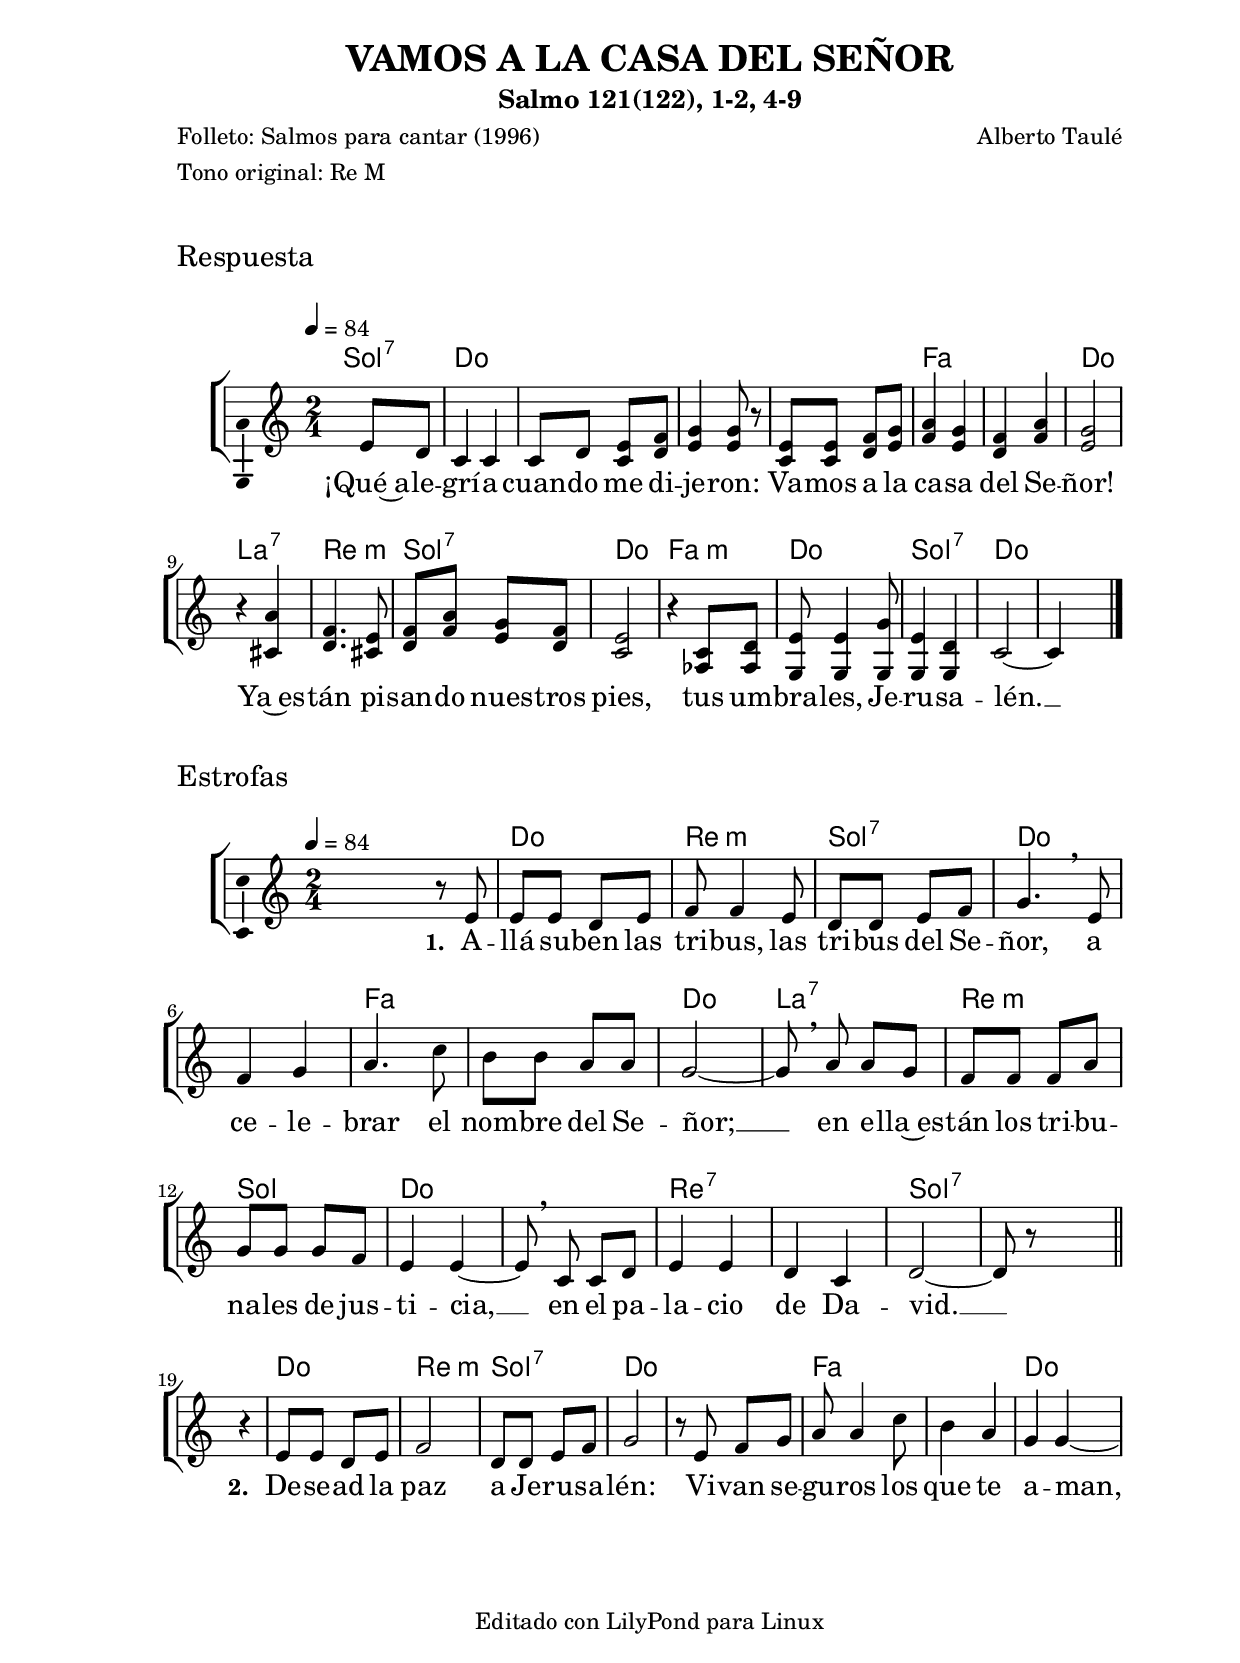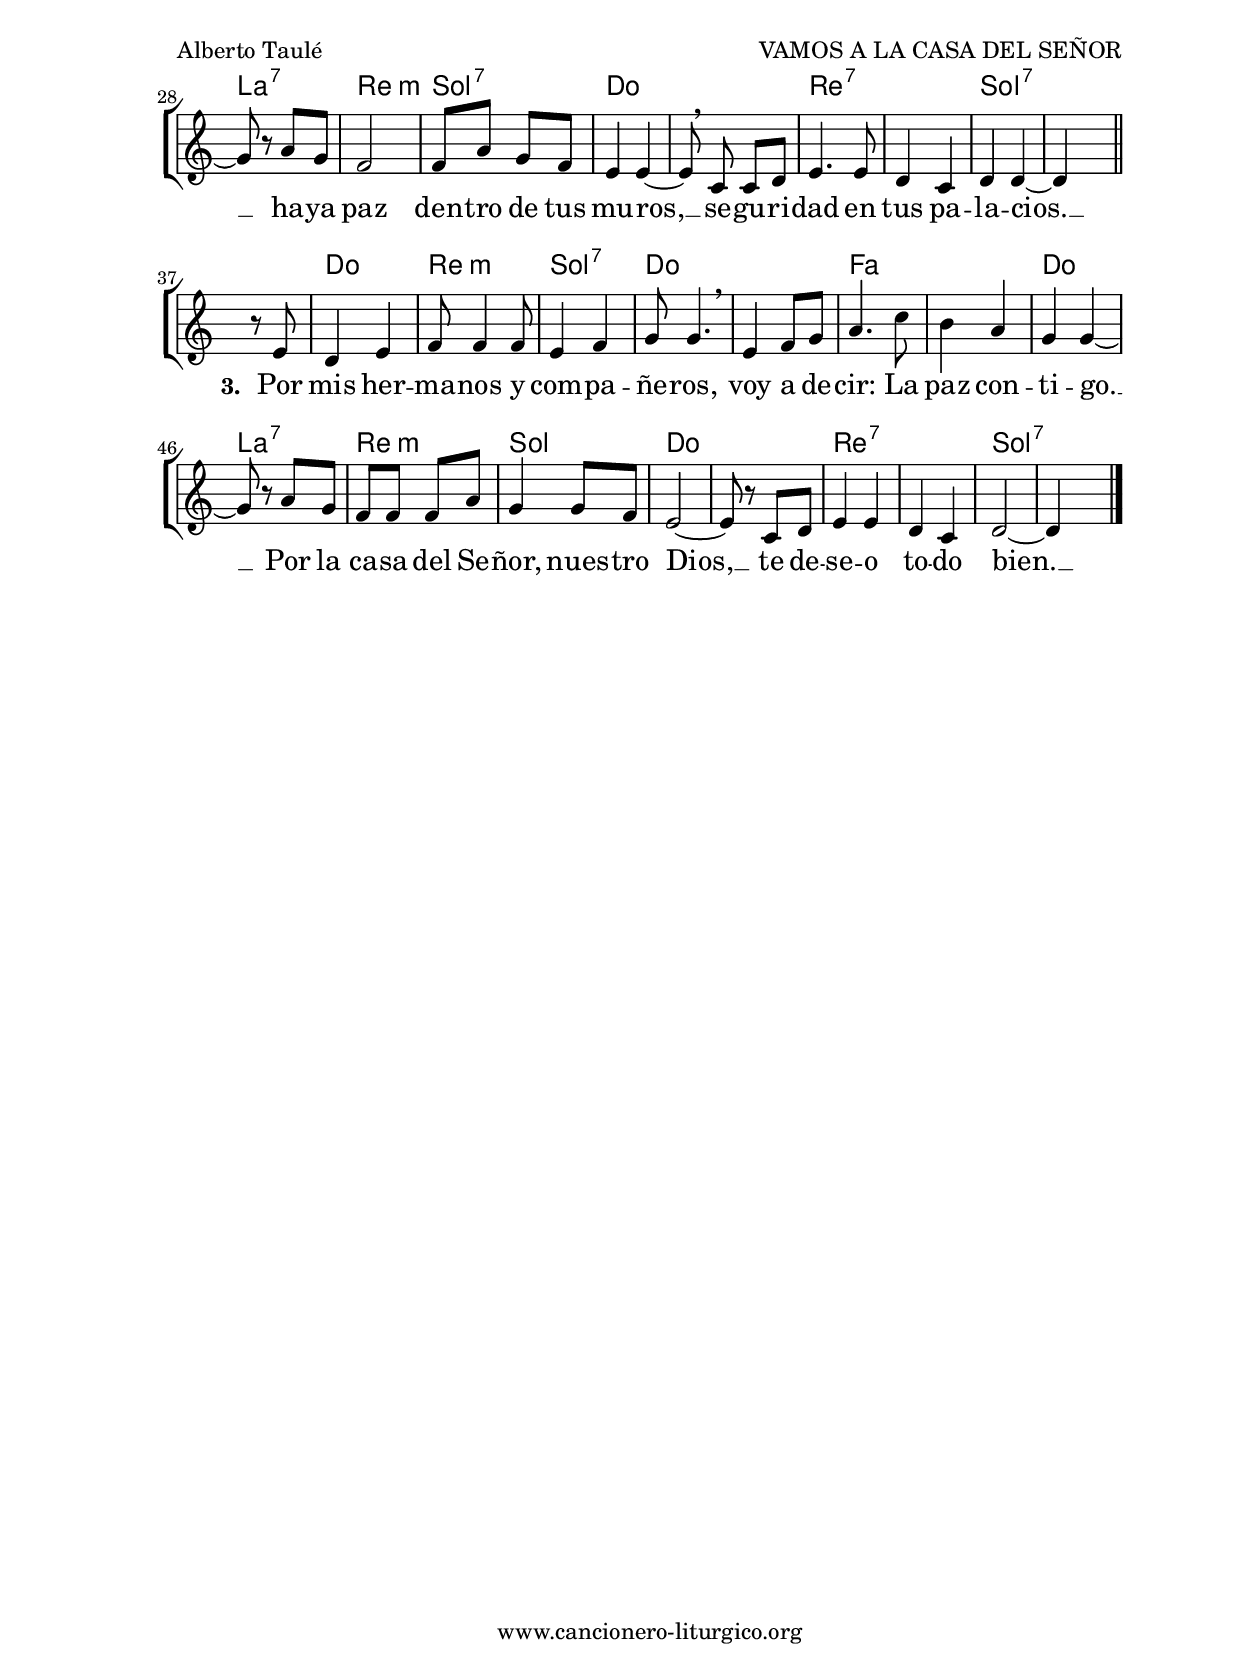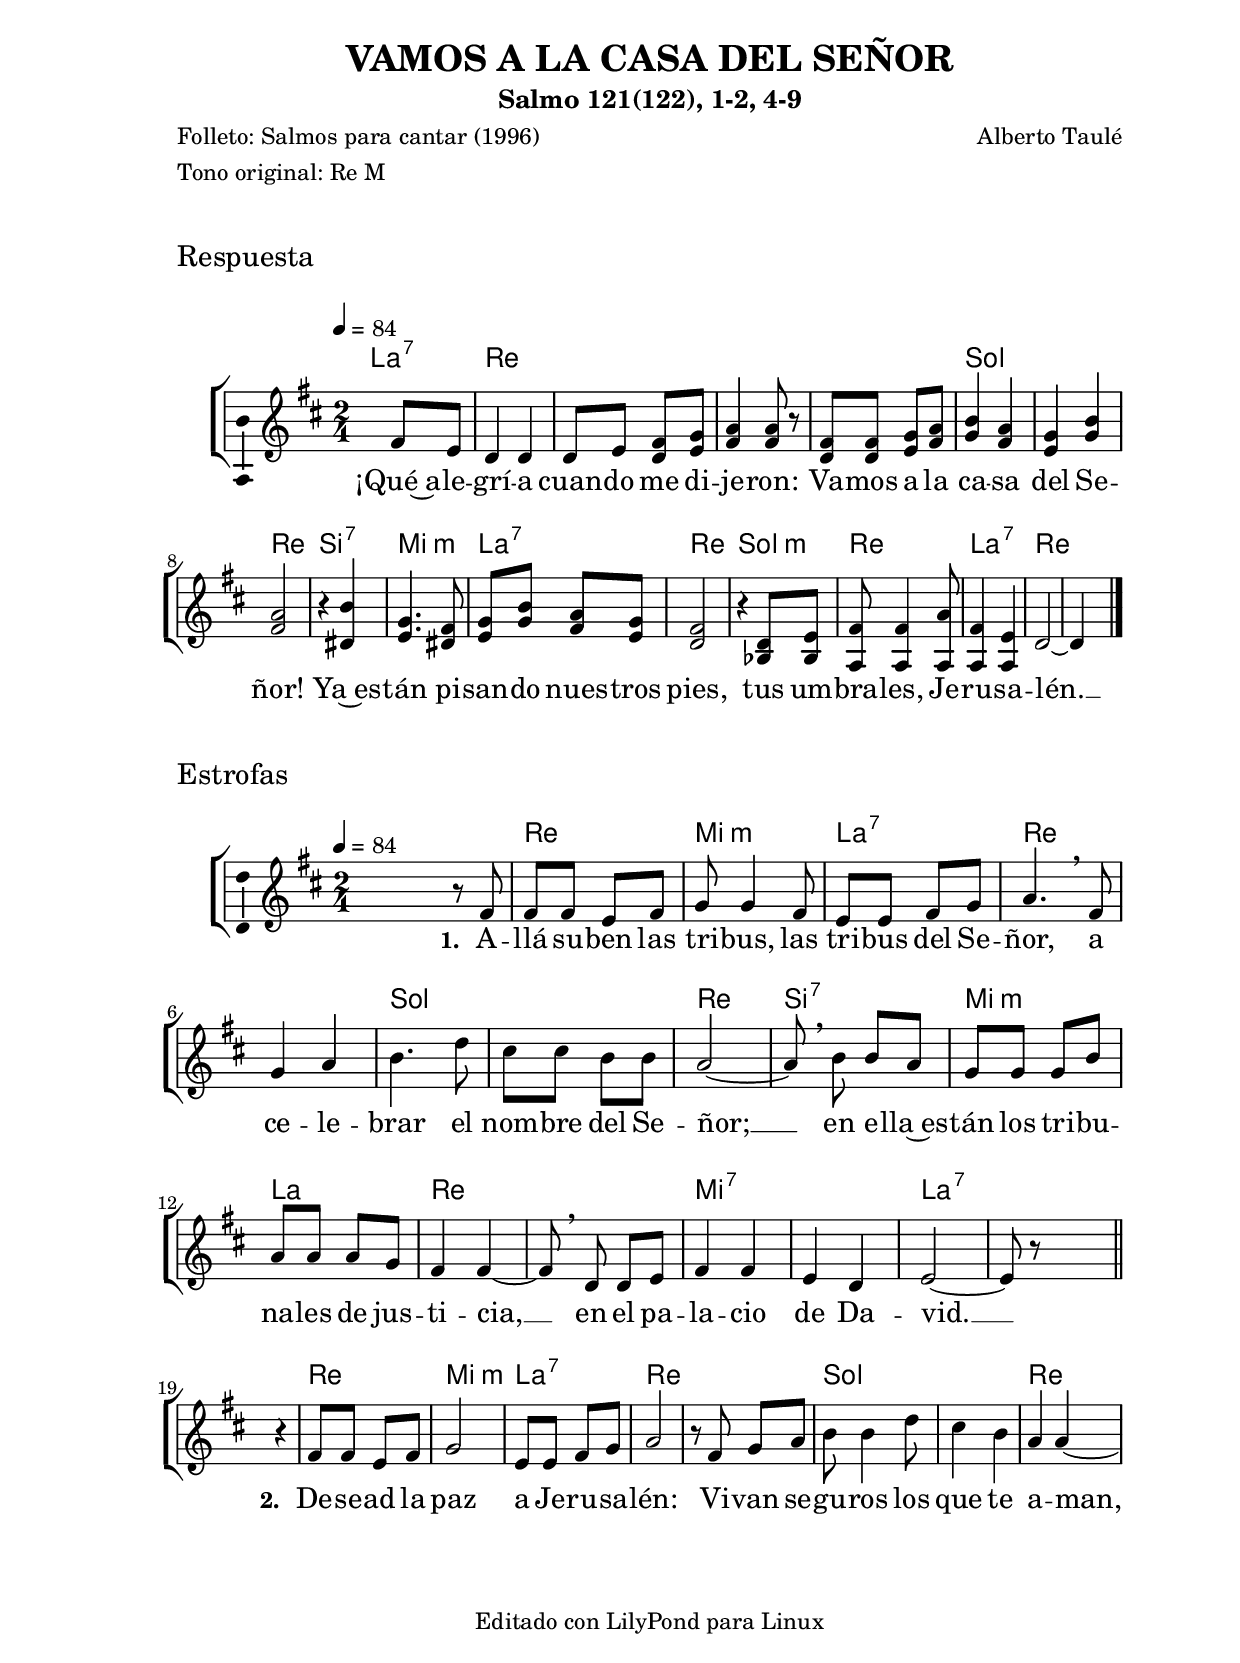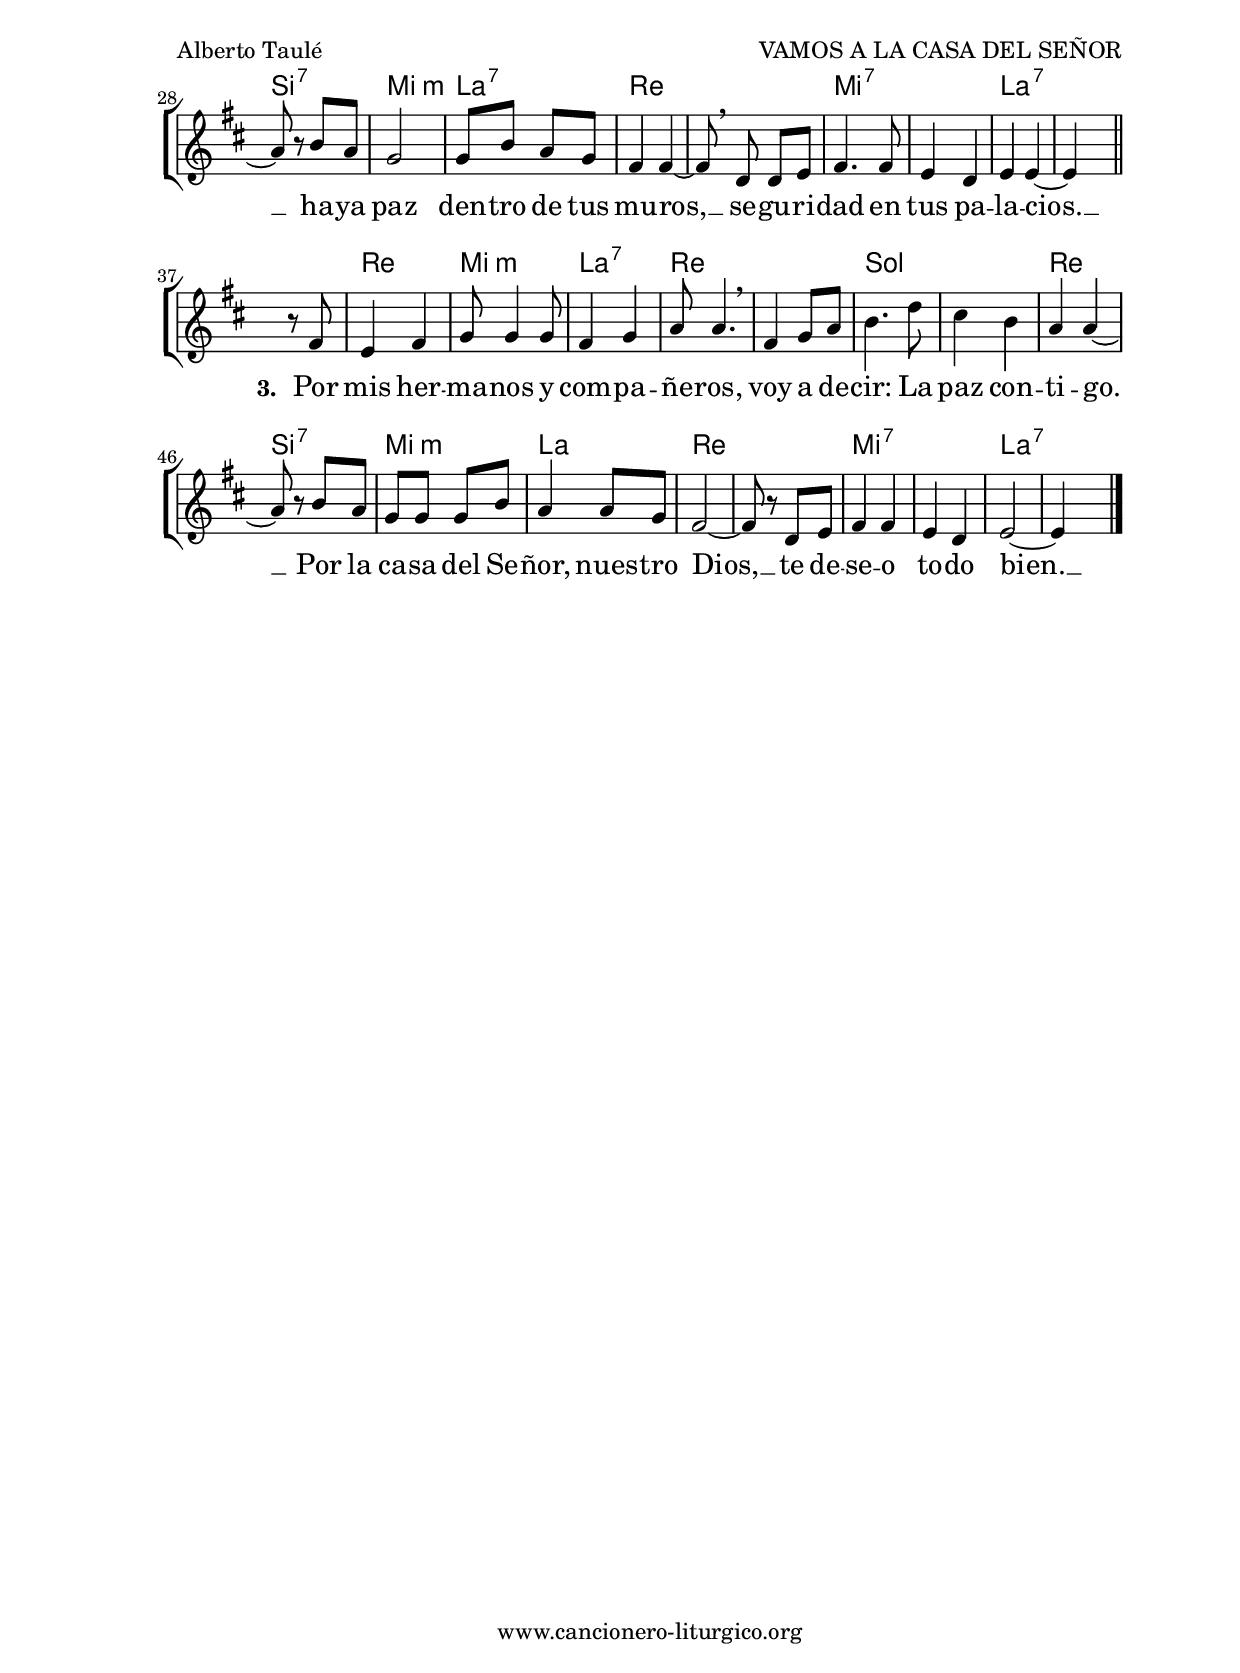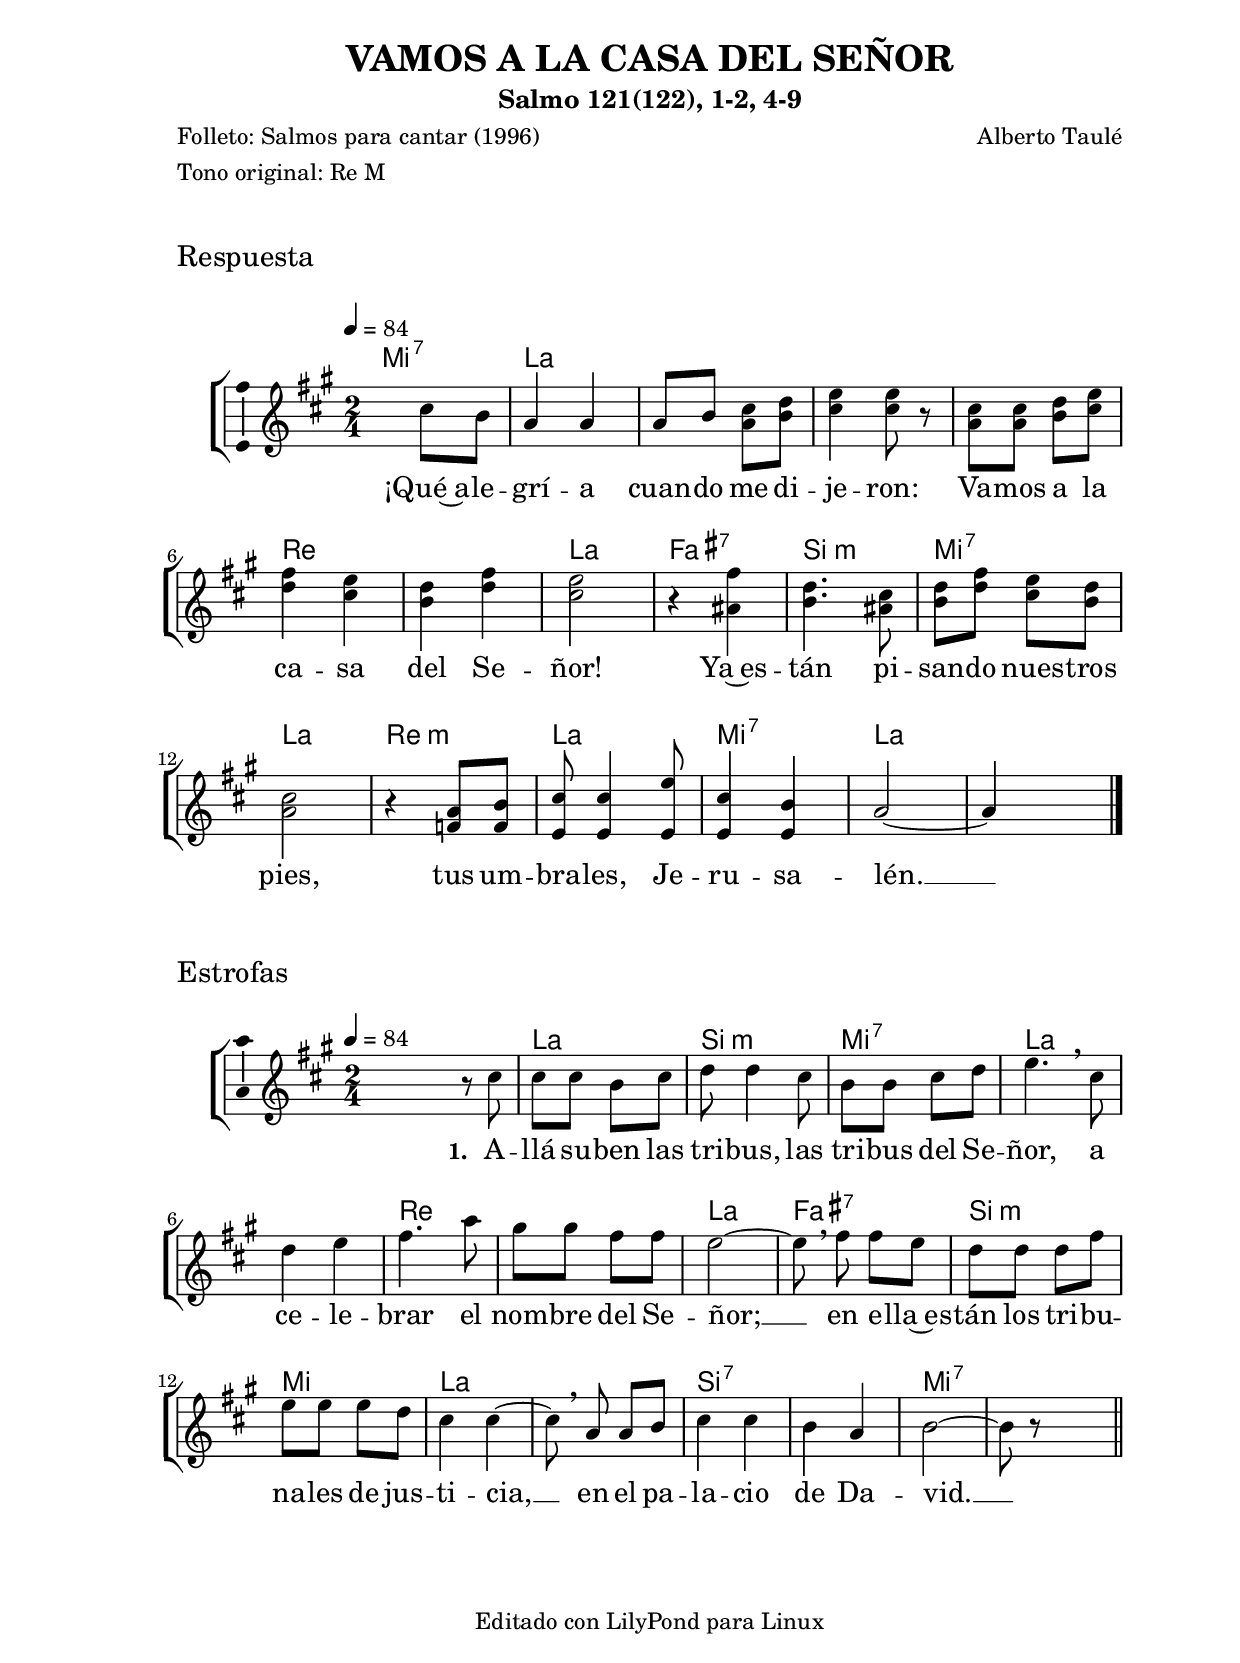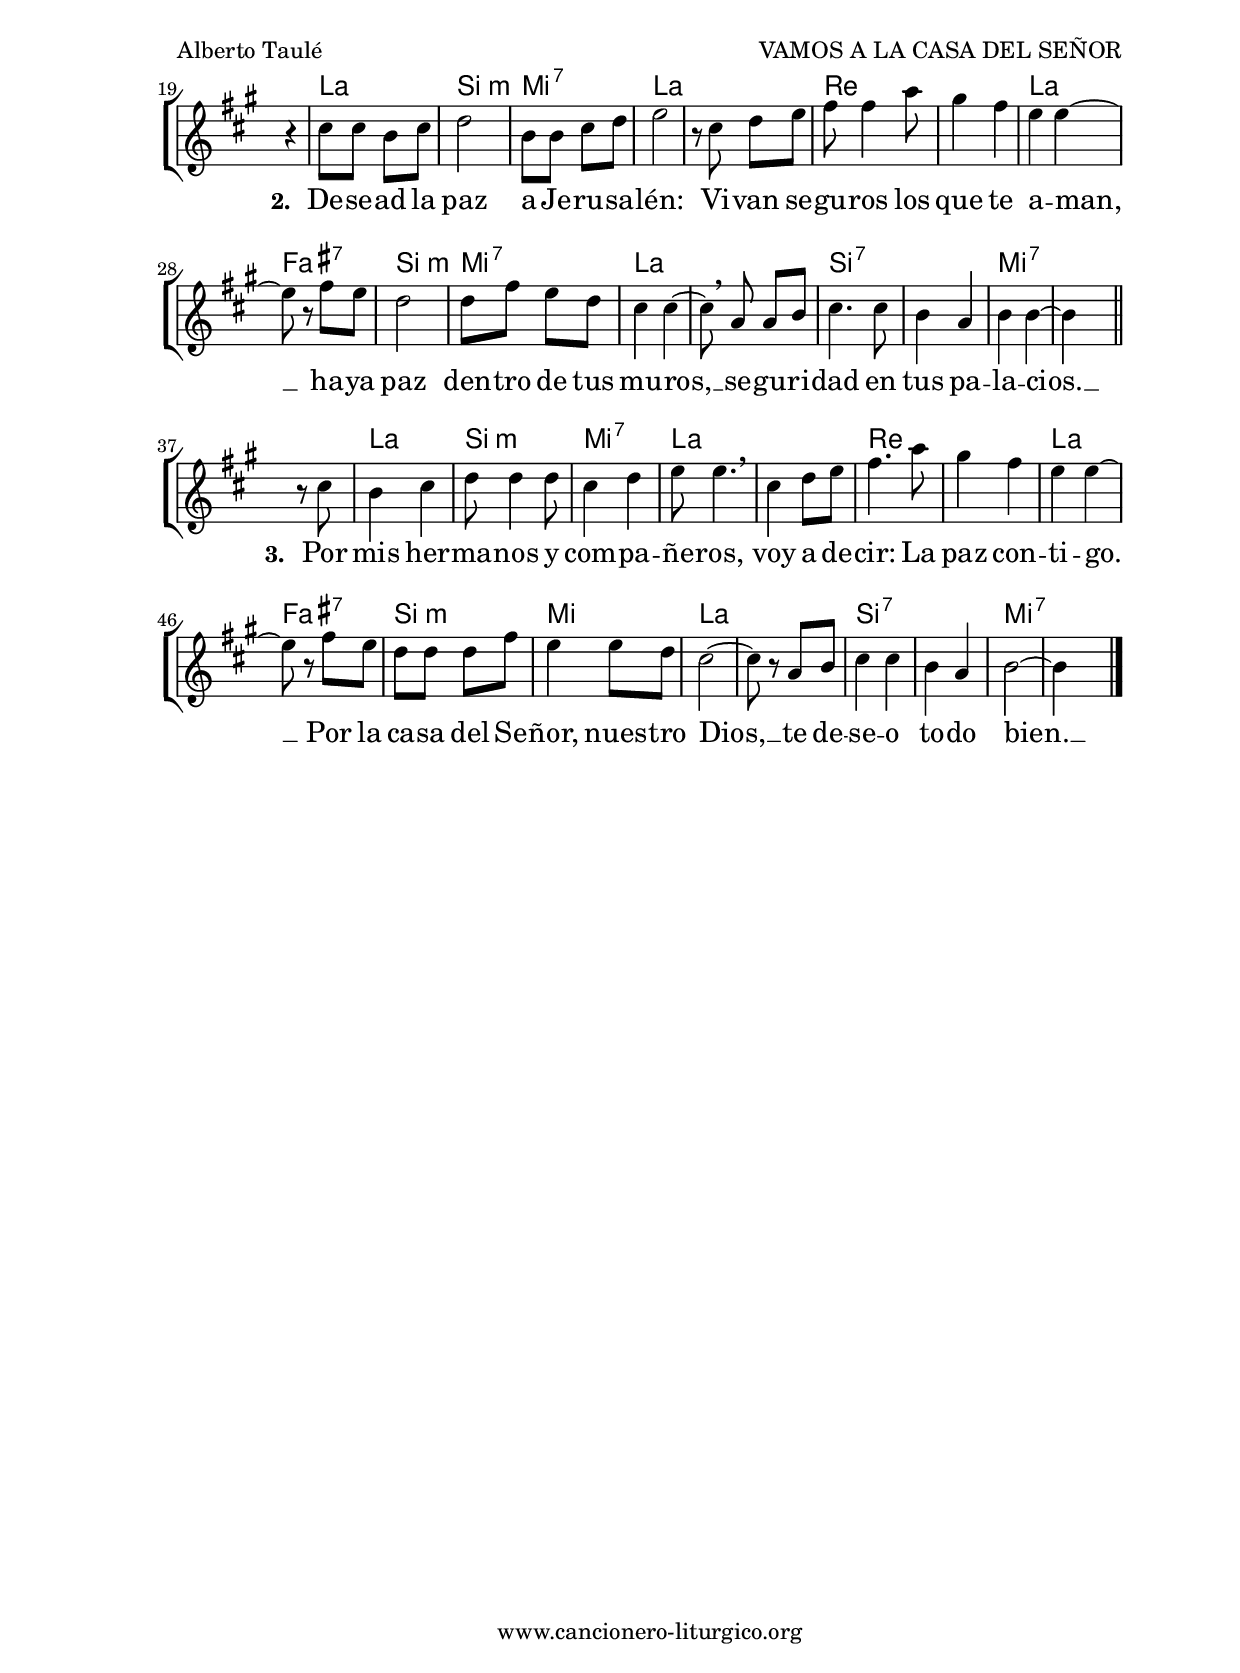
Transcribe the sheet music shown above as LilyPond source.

%
%para convertir .midi en .wav:
%timidity filename.midi -Ow -o finename.wav
%
%
%Para convertir de .wav a .mp3:
%lame -h -m j filename.wav
%
%
%para escuchar el midi:
%timidity nombrefichero.midi
%


%versión de lilypond para la que se ha escrito esta partitura:
\version "2.16.0"

	%Tamaño papel
	#(set-default-paper-size "a4")
	%Tamaño partitura
	#(set-global-staff-size 20)
	%No responde al pulsar sobre una nota
	#(ly:set-option 'point-and-click #f)

%parámetros del encabezamiento:
\header {
	title = "VAMOS A LA CASA DEL SEÑOR"
	subtitle = "Salmo 121(122), 1-2, 4-9"
	composer = "Alberto Taulé"
	poet = "Folleto: Salmos para cantar (1996)"
	meter = "Tono original: Re M"
	arranger = ""
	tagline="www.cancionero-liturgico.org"
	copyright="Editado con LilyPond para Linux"
	}

%parámetros asociados al papel:
\paper  {
	oddHeaderMarkup = \markup {\fill-line { \on-the-fly #not-first-page \fromproperty #'header:title \on-the-fly #not-first-page \fromproperty #'header:composer }}
	evenHeaderMarkup = \markup {\fill-line { \fromproperty #'header:composer \fromproperty #'header:title }}
	#(set-paper-size "a4")
	print-page-number = ##f
	first-page-number = 1
	print-first-page-number = ##f
	head-separation = 3.0 \cm
	top-margin = 2.0 \cm
	bottom-margin = 0.5\cm
	left-margin = 3.0 \cm
	line-width = 16.0 \cm 
	indent = 8\mm
	interscoreline = 2.\mm
	between-system-space = 15\mm
%	para que las partituras no llenen la hoja:
	ragged-bottom = ##t
%	idem para la última hoja:
	ragged-last-bottom = ##f
%	para que las partituras llenen el ancho del papel:
	ragged-last = ##f
	after-title-space = 2.5 \cm
%page-count=2
%system-count=8

	%Flexible Vertical Spacing
	markup-system-spacing =
	#'((basic-distance . 5) (minimum-distance . 3) (padding . 3))
	score-markup-spacing =
	#'((basic-distance . 15) (minimum-distance . 10) (padding . 3))
%	score-system-spacing =
%	#'((basic-distance . 15) (minimum-distance . 10) (padding . 5))
	system-system-spacing =
	#'((basic-distance . 5) (minimum-distance . 3) (padding . 3))
	markup-markup-spacing =
	#'((basic-distance . 20) (minimum-distance . 15) (padding . 3))
	last-bottom-spacing =
	#'((basic-distance . 5) (minimum-distance . 5) (padding . 3))
%	top-system-spacing =
%	#'((basic-distance . 10) (minimum-distance . 5) (padding . 3))
%	top-markup-spacing =
%	#'((basic-distance . 15) (minimum-distance . 10) (padding . 3))

	}


%parámetros que afectan a toda la partitura:
global =  {
	%clave de sol (G):
	\clef G
	%armadura:
	\transpose d c
	\key d \major
	\tempo 4=84
	\set Score.tempoHideNote = ##f
	}


%%%%%%%%%%%%%%%%%%%%%%%%%%%%%%%%%%%%%%%%%%%%%%%%%%%%%%%
%%%%%%%%%%%%%%%%%%%%%%%%%%%%%%%%%%%%%%%%%%%%%%%%%%%%%%%
%%%%%%%%%%%%%%%%%%%%%%%%%%%%%%%%%%%%%%%%%%%%%%%%%%%%%%%


acordesrespuno = {
	\italianChords
	\chordmode {
	\transpose d c
{

a2:7 d s s s g s d b:7 e:m a:7 d g:m d a:7 d s

}
}
}

melodiarespuno = 
	\transpose d c
{
	\relative c'{

\time 2/4

s4 fis8 e
d4 d
d8 e
<<
{
fis8 g
a4 a8 r8
fis8 fis g a
b4 a
g4 b
a2
}
{
d,8 e
fis4 fis8 r8
d8 d e fis
g4 fis
e4 g
fis2
}
>>

r4

<<
{
b4
g4. fis8
g8 b a g
fis2
}
{
dis4
e4. dis8
e8 g fis e
d2
}
>>

r4

<<
{
d8 e
fis8 fis4 a8
fis4 e
}
{
bes8 bes
a8 a4 a8
a4 a
}
>>

d2~
d4 s4

\bar "|."
}
}


textorespuno = \lyricmode {
¡Qué~a -- le -- grí -- a cuan -- do me di -- je -- ron:
Va -- mos a la ca -- sa del Se -- ñor!
Ya~es -- tán pi -- san -- do nues -- tros pies,
tus um -- bra -- les, Je -- ru -- sa -- lén. __

	}

acordesrespunoStaff = \context ChordNames = acordesrespunoStaff <<
	\set chordChanges = ##t
	\acordesrespuno
	>>


vozrespunoStaff = \context Voice = vozrespunoStaff
\with {\consists "Ambitus_engraver"}
<<
%	\set Staff.instrumentName = ""
%	\set Staff.shortInstrumentName = ""
%	\set Staff.midiInstrument = #"clarinet"
%	\set Staff.midiInstrument = #"cello"
%	\set Staff.midiInstrument = #"flute"
	\set Staff.midiInstrument = #"electric guitar (jazz)"
%	\set Staff.midiInstrument = #"english horn"
%	\set Staff.midiInstrument = #"violin"
%	\set Staff.midiInstrument = #"glockenspiel"
	\set Staff.midiMinimumVolume = #0.7
	\set Staff.midiMaximumVolume = #0.9
	\global
	\melodiarespuno
	>>

textorespunoStaff = \context Lyrics = textorespunoStaff <<
	\lyricsto vozrespunoStaff \textorespuno
	>>


%%%%%%%%%%%%%%%%%%%%%%%%%%%%%%%%%%%%%%%%%%%%%%%%%%%%%%%
%%%%%%%%%%%%%%%%%%%%%%%%%%%%%%%%%%%%%%%%%%%%%%%%%%%%%%%
%%%%%%%%%%%%%%%%%%%%%%%%%%%%%%%%%%%%%%%%%%%%%%%%%%%%%%%


acordesrespest = {
	\italianChords
	\chordmode {
	\transpose d c
{

s2
d2 e:m a:7 d s g s d b:7 e:m a d s e:7 s a:7 s

s2
d2 e:m a:7 d s g s d b:7 e:m a:7 d s e:7 s a:7 s

s2
d2 e:m a:7 d s g s d b:7 e:m a d s e:7 s a:7 s

}
}
}

melodiarespest = 
	\transpose d c
{
	\relative c'{

\time 2/4

s4 r8 fis8
fis8 fis e fis
g8 g4 fis8
e8 e fis g
a4. \breathe fis8
g4 a
b4. d8
cis8 cis b b
a2~
a8 \noBeam \breathe b8 b a
g8 g g b
a8 a a g
fis4 fis~
fis8 \noBeam \breathe d8 d e
fis4 fis
e4 d
e2~
e8 r8 s4

\bar "||"
\break

s4 r4
fis8 fis e fis
g2
e8 e fis g
a2
r8 fis8 g a
b8 b4 d8
cis4 b
a4 a~
a8 r8 b8 a
g2
g8 b a g
fis4 fis~
fis8 \noBeam \breathe d8 d e
fis4. fis8
e4 d
e4 e~
e4 s4

\bar "||"
\break

s4 r8 fis8
e4 fis
g8 g4 g8
fis4 g
a8 a4. \breathe
fis4 g8 a
b4. d8
cis4 b
a4 a~
a8 r8 b8 a
g8 g g b
a4 a8 g
fis2~
fis8 r8 d8 e
fis4 fis
e4 d
e2~
e4 s4

\bar "|."
}
}


textorespest = \lyricmode {

\set stanza =#"1. " A -- llá su -- ben las tri -- bus, las tri -- bus del Se -- ñor,
a ce -- le -- brar el nom -- bre del Se -- ñor; __
en e -- lla~es -- tán los tri -- bu -- na -- les de jus -- ti -- cia, __
en el pa -- la -- cio de Da -- vid. __

\set stanza =#"2. " De -- se -- ad la paz a Je -- ru -- sa -- lén: Vi -- van se -- gu -- ros los que te a -- man, __
ha -- ya paz den -- tro de tus mu -- ros, __
se -- gu -- ri -- dad en tus pa -- la -- cios. __

\set stanza =#"3. " Por mis her -- ma -- nos y com -- pa -- ñe -- ros,
voy a de -- cir: La paz con -- ti -- go. __
Por la ca -- sa del Se -- ñor, nues -- tro Dios, __
te de -- se -- o to -- do bien. __

	}

acordesrespestStaff = \context ChordNames = acordesrespestStaff <<
	\set chordChanges = ##t
	\acordesrespest
	>>


vozrespestStaff = \context Voice = vozrespestStaff
\with {\consists "Ambitus_engraver"}
<<
%	\set Staff.instrumentName = ""
%	\set Staff.shortInstrumentName = ""
%	\set Staff.midiInstrument = #"clarinet"
%	\set Staff.midiInstrument = #"cello"
%	\set Staff.midiInstrument = #"flute"
	\set Staff.midiInstrument = #"electric guitar (jazz)"
%	\set Staff.midiInstrument = #"english horn"
%	\set Staff.midiInstrument = #"violin"
%	\set Staff.midiInstrument = #"glockenspiel"
	\set Staff.midiMinimumVolume = #0.7
	\set Staff.midiMaximumVolume = #0.9
	\global
	\melodiarespest
	>>

textorespestStaff = \context Lyrics = textorespestStaff <<
	\lyricsto vozrespestStaff \textorespest
	>>


%%%%%%%%%%%%%%%%%%%%%%%%%%%%%%%%%%%%%%%%%%%%%%%%%%%%%%%
%%%%%%%%%%%%%%%%%%%%%%%%%%%%%%%%%%%%%%%%%%%%%%%%%%%%%%%
%%%%%%%%%%%%%%%%%%%%%%%%%%%%%%%%%%%%%%%%%%%%%%%%%%%%%%%


\book {
	\score {
		\context ChoirStaff {
			\override StaffGroup.SystemStartBracket #'collapse-height = #1
			\override Score.SystemStartBar #'collapse-height = #1
			<<
			\acordesrespunoStaff
			\vozrespunoStaff
			\textorespunoStaff
			>>
			}
		\layout {
	    		\context {
				\Lyrics
				\override LyricText #'font-size = #2
				}
	   		 \context {
				\Score
				\override StaffSymbol #'staff-space = #(magstep +3)
				}
			}
		\header{piece=\markup{\fontsize #2 "Respuesta"}}
		}
	\score {
		\context ChoirStaff {
			\override StaffGroup.SystemStartBracket #'collapse-height = #1
			\override Score.SystemStartBar #'collapse-height = #1
			<<
			\acordesrespestStaff
			\vozrespestStaff
			\textorespestStaff
			>>
			}
		\layout {
	    		\context {
				\Lyrics
				\override LyricText #'font-size = #2
				}
	   		 \context {
				\Score
				\override StaffSymbol #'staff-space = #(magstep +3)
				}
			}
		\header{piece=\markup{\fontsize #2 "Estrofas"}}
		}
	\score {
		\unfoldRepeats
		\context ChoirStaff {
			<<
			\acordesrespunoStaff
			\vozrespunoStaff
			>>
			<<
			\acordesrespestStaff
			\vozrespestStaff
			>>
			}
		\midi {
	  		\context {
	  			\Score
				tempoWholesPerMinute = #(ly:make-moment 70 4)
				}
			}
		}
	}

#(define output-suffix "C")
\book {
	\score {
		\context ChoirStaff {
			\override StaffGroup.SystemStartBracket #'collapse-height = #1
			\override Score.SystemStartBar #'collapse-height = #1
\transpose c d
			<<
			\acordesrespunoStaff
			\vozrespunoStaff
			\textorespunoStaff
			>>
			}
		\layout {
	    		\context {
				\Lyrics
				\override LyricText #'font-size = #2
				}
	   		 \context {
				\Score
				\override StaffSymbol #'staff-space = #(magstep +3)
				}
			}
		\header{piece=\markup{\fontsize #2 "Respuesta"}}
		}
	\score {
		\context ChoirStaff {
			\override StaffGroup.SystemStartBracket #'collapse-height = #1
			\override Score.SystemStartBar #'collapse-height = #1
\transpose c d
			<<
			\acordesrespestStaff
			\vozrespestStaff
			\textorespestStaff
			>>
			}
		\layout {
	    		\context {
				\Lyrics
				\override LyricText #'font-size = #2
				}
	   		 \context {
				\Score
				\override StaffSymbol #'staff-space = #(magstep +3)
				}
			}
		\header{piece=\markup{\fontsize #2 "Estrofas"}}
		}
	}

#(define output-suffix "S")
\book {
	\score {
		\context ChoirStaff {
			\override StaffGroup.SystemStartBracket #'collapse-height = #1
			\override Score.SystemStartBar #'collapse-height = #1
\transpose c a
			<<
			\acordesrespunoStaff
			\vozrespunoStaff
			\textorespunoStaff
			>>
			}
		\layout {
	    		\context {
				\Lyrics
				\override LyricText #'font-size = #2
				}
	   		 \context {
				\Score
				\override StaffSymbol #'staff-space = #(magstep +3)
				}
			}
		\header{piece=\markup{\fontsize #2 "Respuesta"}}
		}
	\score {
		\context ChoirStaff {
			\override StaffGroup.SystemStartBracket #'collapse-height = #1
			\override Score.SystemStartBar #'collapse-height = #1
\transpose c a
			<<
			\acordesrespestStaff
			\vozrespestStaff
			\textorespestStaff
			>>
			}
		\layout {
	    		\context {
				\Lyrics
				\override LyricText #'font-size = #2
				}
	   		 \context {
				\Score
				\override StaffSymbol #'staff-space = #(magstep +3)
				}
			}
		\header{piece=\markup{\fontsize #2 "Estrofas"}}
		}
	}



